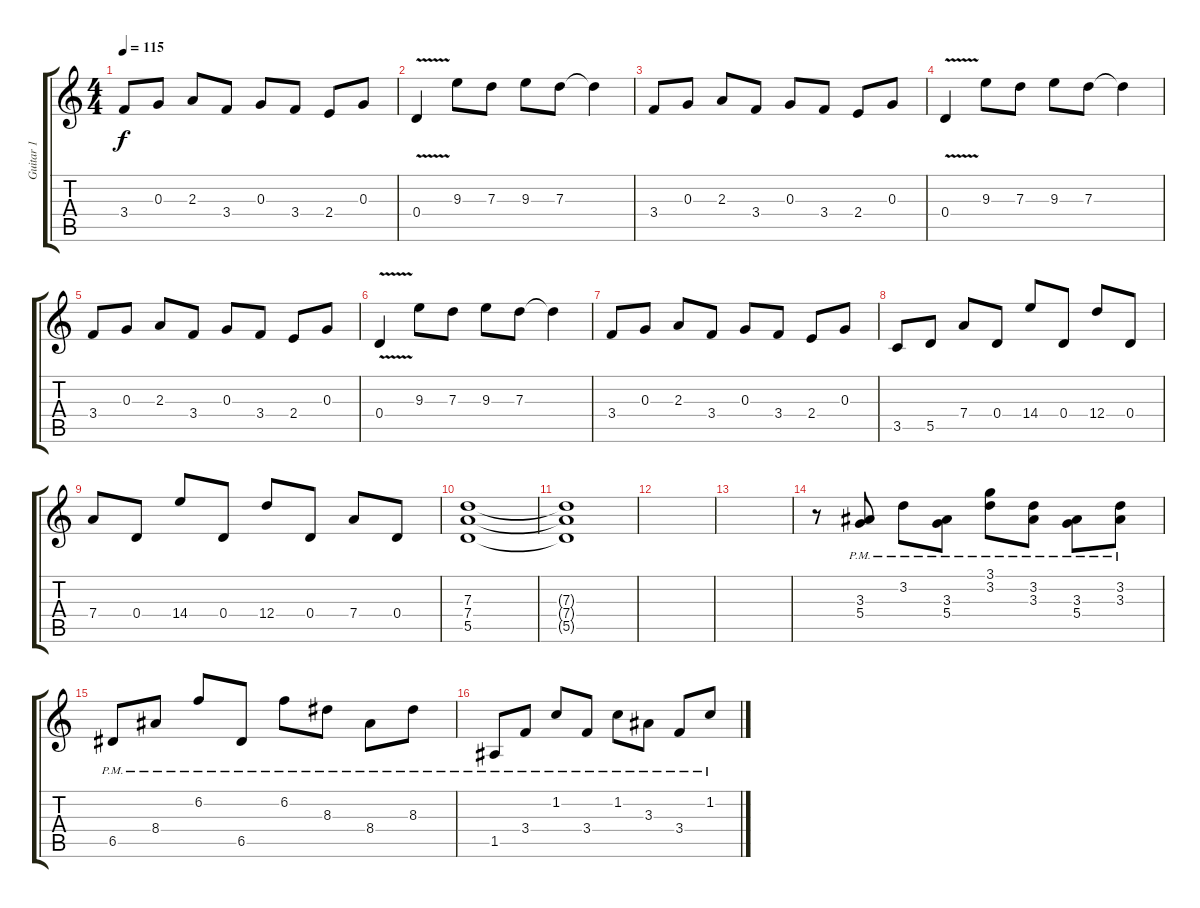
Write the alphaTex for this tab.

\track ("Guitar 1" "Guitar 1") {instrument overdrivenguitar}
\staff {score tabs}
\tuning (E4 B3 G3 D3 A2 E2) {hide}
\ts (4 4)
\tempo 115
\clef g2
\ks c
3.4.8{dy f} 0.3.8 2.3.8 3.4.8 0.3.8 3.4.8 2.4.8 0.3.8 |
0.4{v}.4 9.3.8 7.3.8 9.3.8 7.3.8 7.3{t}.4 |
3.4.8 0.3.8 2.3.8 3.4.8 0.3.8 3.4.8 2.4.8 0.3.8 |
0.4{v}.4 9.3.8 7.3.8 9.3.8 7.3.8 7.3{t}.4 |
3.4.8 0.3.8 2.3.8 3.4.8 0.3.8 3.4.8 2.4.8 0.3.8 |
0.4{v}.4 9.3.8 7.3.8 9.3.8 7.3.8 7.3{t}.4 |
3.4.8 0.3.8 2.3.8 3.4.8 0.3.8 3.4.8 2.4.8 0.3.8 |
3.5.8 5.5.8 7.4.8 0.4.8 14.4.8 0.4.8 12.4.8 0.4.8 |
7.4.8 0.4.8 14.4.8 0.4.8 12.4.8 0.4.8 7.4.8 0.4.8 |
(7.3 7.4 5.5).1 |
(7.3{t} 7.4{t} 5.5{t}).1 |
|
|
r.8 (3.3{pm} 5.4{pm}).8 3.2{pm}.8 (3.3{pm} 5.4{pm}).8 (3.1{pm} 3.2{pm}).8 (3.2{pm} 3.3{pm}).8 (3.3{pm} 5.4{pm}).8 (3.2{pm} 3.3{pm}).8 |
6.5{pm}.8 8.4{pm}.8 6.2{pm}.8 6.5{pm}.8 6.2{pm}.8 8.3{pm}.8 8.4{pm}.8 8.3{pm}.8 |
1.5{pm}.8 3.4{pm}.8 1.2{pm}.8 3.4{pm}.8 1.2{pm}.8 3.3{pm}.8 3.4{pm}.8 1.2{pm}.8
